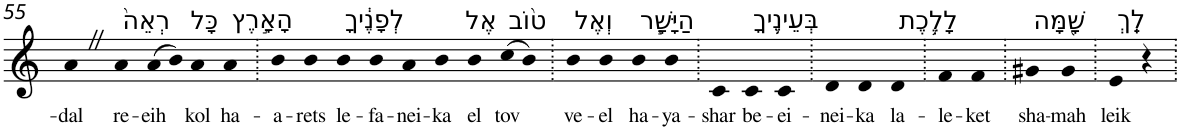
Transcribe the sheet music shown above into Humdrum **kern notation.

**kern	**text
*part1	*part1
*staff1	*staff1
*I"Piano	*
*I'Pno	*
!!LO:PB:g=z
*clefG2	*
*k[]	*
=55	=55
!	!LO:LY:b
4aZ	-dal
!LO:TX:a:t=רְאֵה֙	!
!	!LO:LY:b
4a	re-
!	!LO:LY:b
(>8a	-eih
8b)	.
!LO:TX:a:t=כָּל	!
!	!LO:LY:b
4a	kol
!LO:TX:a:t=הָאָ֣רֶץ	!
!	!LO:LY:b
4a	ha-
=56.	=56.
!	!LO:LY:b
4b	-a-
!	!LO:LY:b
4b	-rets
!LO:TX:a:t=לְפָנֶ֔יךָ	!
!	!LO:LY:b
4b	le-
!	!LO:LY:b
4b	-fa-
!	!LO:LY:b
4a	-nei-
!	!LO:LY:b
4b	-ka
!LO:TX:a:t=אֶל	!
!	!LO:LY:b
4b	el
!LO:TX:a:t=ט֨וֹב	!
!	!LO:LY:b
(>8cc	tov
8b)	.
=57.	=57.
!LO:TX:a:t=וְאֶל	!
!	!LO:LY:b
4b	ve-
!	!LO:LY:b
4b	-el
!LO:TX:a:t=הַיָּשָׁ֧ר	!
!	!LO:LY:b
4b	ha-
!	!LO:LY:b
4b	-ya-
=58.	=58.
!	!LO:LY:b
4c	-shar
!LO:TX:a:t=בְּעֵינֶ֛יךָ	!
!	!LO:LY:b
4c	be-
!	!LO:LY:b
4c	-ei-
=59.	=59.
!	!LO:LY:b
4d	-nei-
!	!LO:LY:b
4d	-ka
!LO:TX:a:t=לָלֶ֥כֶת	!
!	!LO:LY:b
4d	la-
=60.	=60.
!	!LO:LY:b
4f	-le-
!	!LO:LY:b
4f	-ket
=61.	=61.
!LO:TX:a:t=שָׁ֖מָּה	!
!	!LO:LY:b
4g#X	sha-
!	!LO:LY:b
4g#	-mah
=62.	=62.
!LO:TX:a:t=לֵֽךְ	!
!	!LO:LY:b
4e	leik
4r	.
=.	=.
*-	*-
